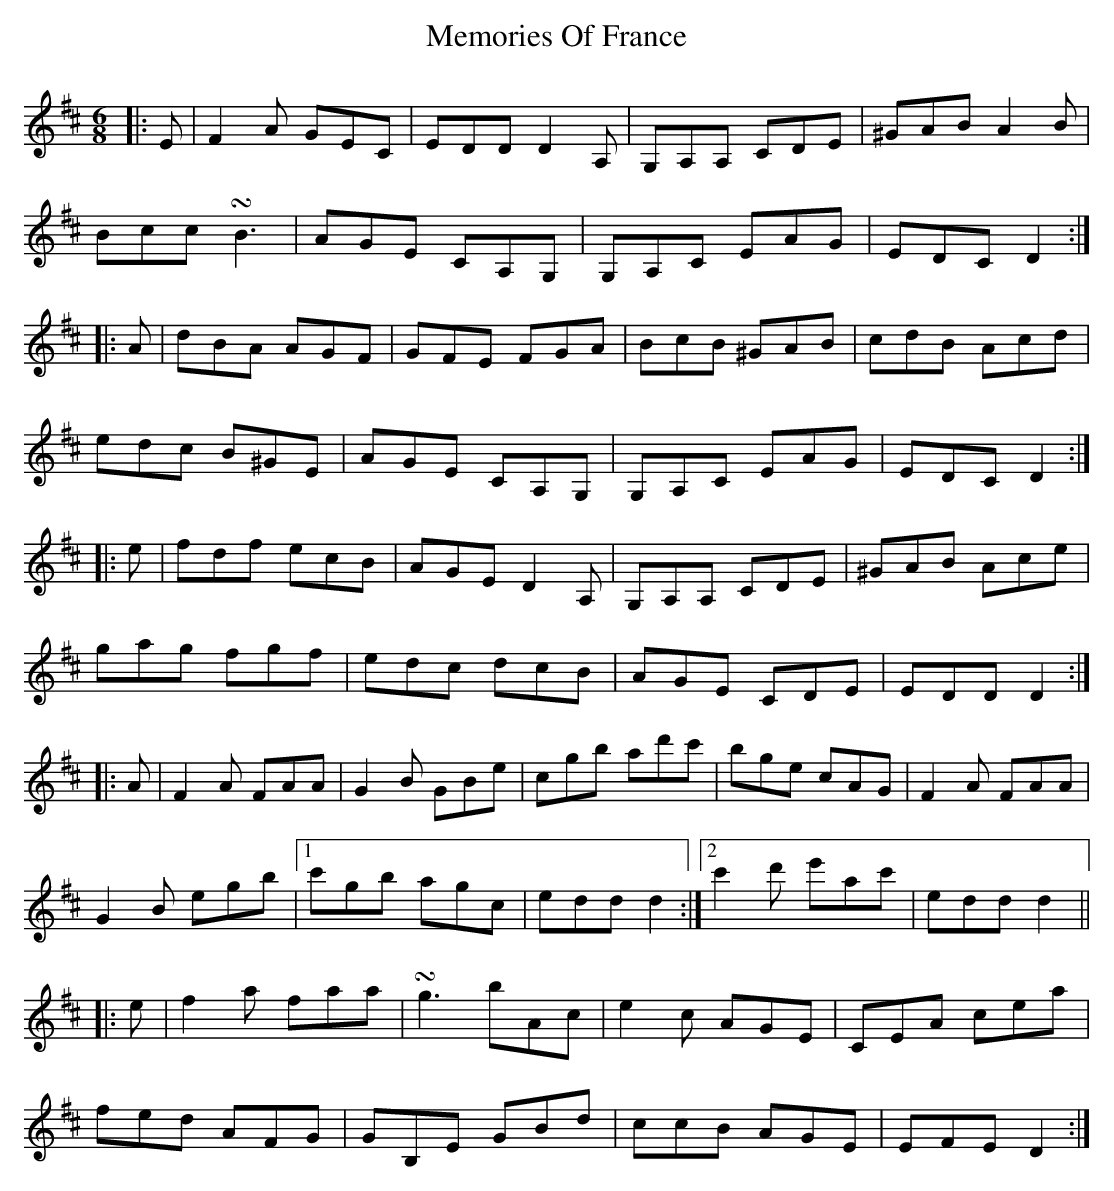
X:1
T: Memories Of France
M: 6/8
L: 1/8
K: Dmaj
|:E|F2 A GEC|EDD D2 A,|G,A,A, CDE|^GAB A2 B|
Bcc !turn!B3|AGE CA,G,|G,A,C EAG| EDC D2 :|
|:A|dBA AGF|GFE FGA|BcB ^GAB|cdB Acd|
edc B^GE|AGE CA,G,|G,A,C EAG|EDC D2:|
|:e|fdf ecB|AGE D2 A,|G,A,A, CDE|^GAB Ace|
gag fgf|edc dcB|AGE CDE| EDD D2 :|
|:A|F2 A FAA|G2 B GBe|cgb ad'c'|bge cAG|F2 A FAA|
G2 B egb|1 c'gb agc|edd d2:|2 c'2 d' e'ac'|edd d2||
|: e|f2 a faa|!turn!g3 bAc|e2 c AGE|CEA cea|
fed AFG|GB,E GBd|ccB AGE| EFE D2:|
